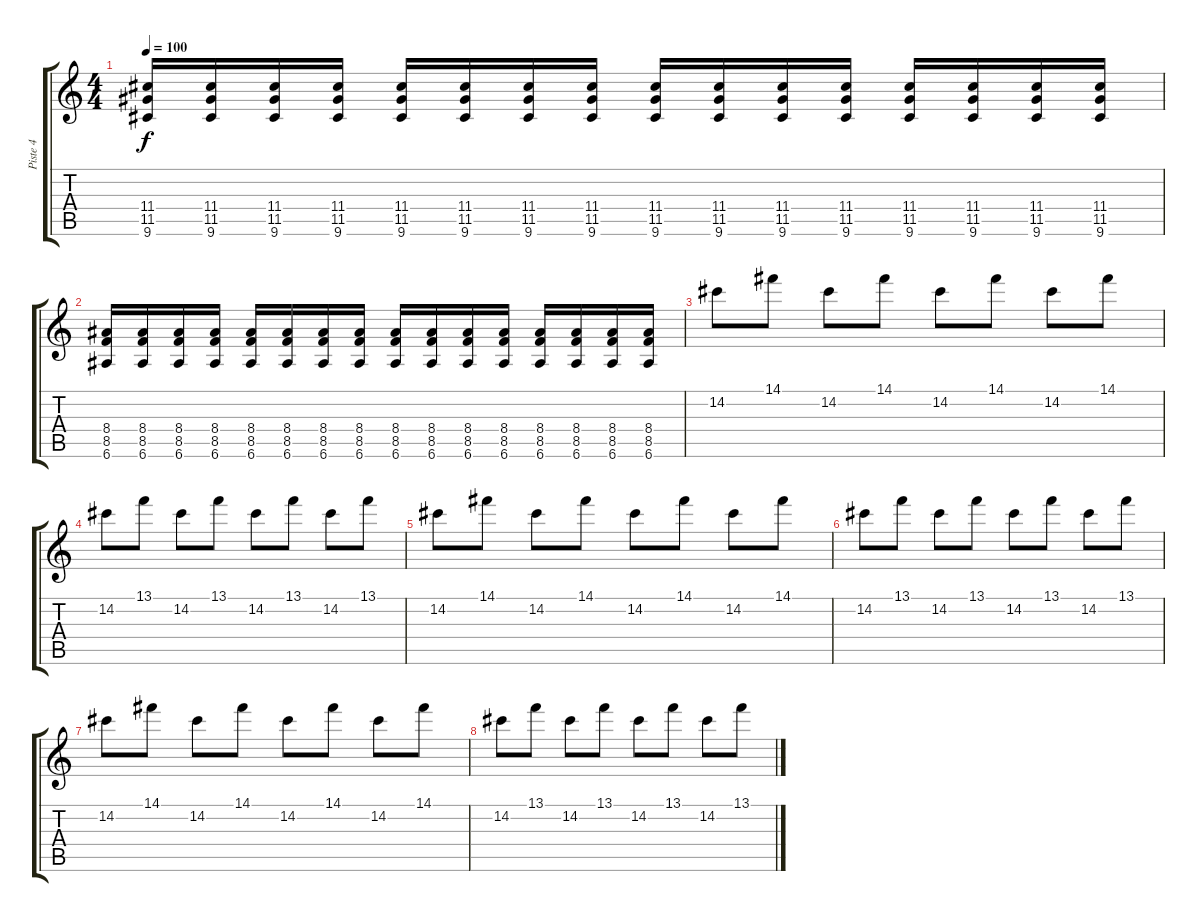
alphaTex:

\track ("Piste 4" "Piste 4") {instrument overdrivenguitar}
\staff {score tabs}
\tuning (E4 B3 G3 D3 A2 E2) {hide}
\ts (4 4)
\tempo 100
\clef g2
\ks c
(11.4 11.5 9.6).16{dy f} (11.4 11.5 9.6).16 (11.4 11.5 9.6).16 (11.4 11.5 9.6).16 (11.4 11.5 9.6).16 (11.4 11.5 9.6).16 (11.4 11.5 9.6).16 (11.4 11.5 9.6).16 (11.4 11.5 9.6).16 (11.4 11.5 9.6).16 (11.4 11.5 9.6).16 (11.4 11.5 9.6).16 (11.4 11.5 9.6).16 (11.4 11.5 9.6).16 (11.4 11.5 9.6).16 (11.4 11.5 9.6).16 |
(8.4 8.5 6.6).16 (8.4 8.5 6.6).16 (8.4 8.5 6.6).16 (8.4 8.5 6.6).16 (8.4 8.5 6.6).16 (8.4 8.5 6.6).16 (8.4 8.5 6.6).16 (8.4 8.5 6.6).16 (8.4 8.5 6.6).16 (8.4 8.5 6.6).16 (8.4 8.5 6.6).16 (8.4 8.5 6.6).16 (8.4 8.5 6.6).16 (8.4 8.5 6.6).16 (8.4 8.5 6.6).16 (8.4 8.5 6.6).16 |
14.2.8{instrument distortionguitar} 14.1.8 14.2.8 14.1.8 14.2.8 14.1.8 14.2.8 14.1.8 |
14.2.8 13.1.8 14.2.8 13.1.8 14.2.8 13.1.8 14.2.8 13.1.8 |
14.2.8 14.1.8 14.2.8 14.1.8 14.2.8 14.1.8 14.2.8 14.1.8 |
14.2.8 13.1.8 14.2.8 13.1.8 14.2.8 13.1.8 14.2.8 13.1.8 |
14.2.8 14.1.8 14.2.8 14.1.8 14.2.8 14.1.8 14.2.8 14.1.8 |
14.2.8 13.1.8 14.2.8 13.1.8 14.2.8 13.1.8 14.2.8 13.1.8
